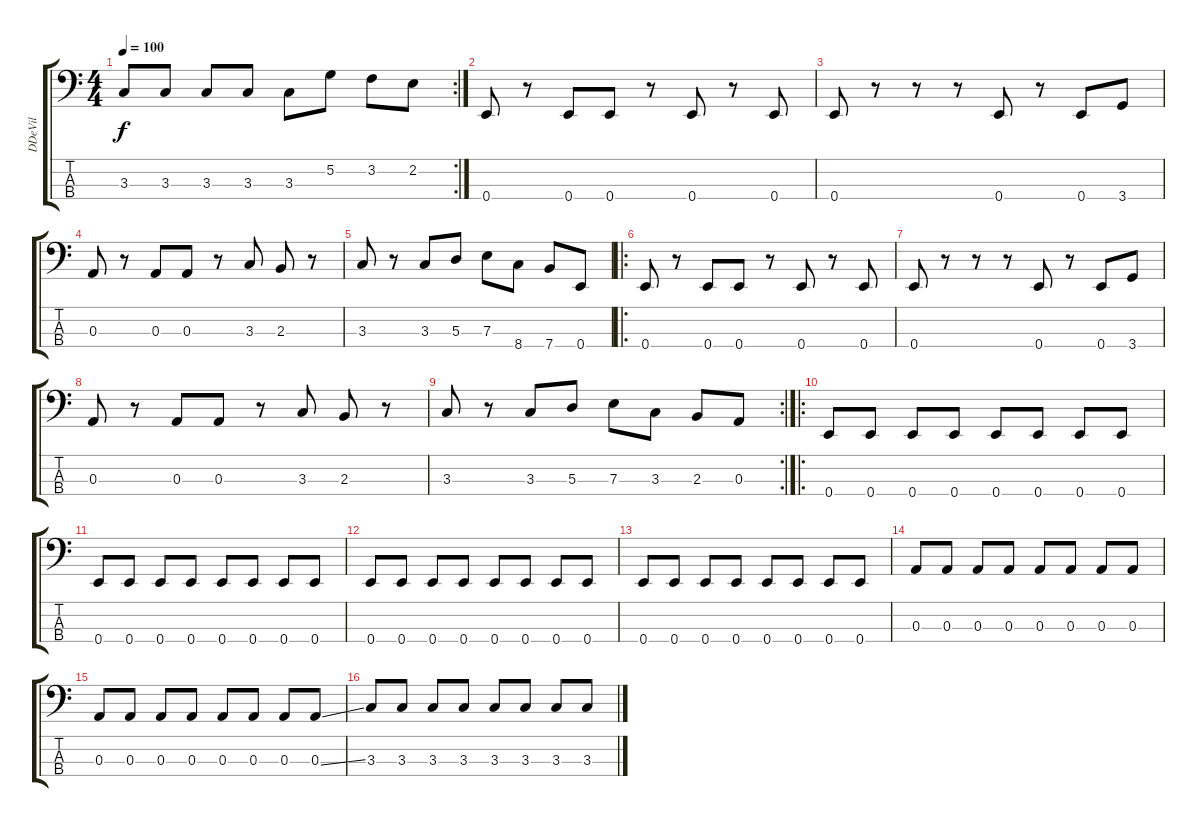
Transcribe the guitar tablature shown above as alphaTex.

\track ("DDeVil" "DDeVil") {instrument electricbassfinger}
\staff {score tabs}
\tuning (G2 D2 A1 E1) {hide}
\rc 2
\ts (4 4)
\tempo 100
\clef f4
\ks c
3.3.8{dy f} 3.3.8 3.3.8 3.3.8 3.3.8 5.2.8 3.2.8 2.2.8 |
0.4.8 r.8 0.4.8 0.4.8 r.8 0.4.8 r.8 0.4.8 |
0.4.8 r.8 r.8 r.8 0.4.8 r.8 0.4.8 3.4.8 |
0.3.8 r.8 0.3.8 0.3.8 r.8 3.3.8 2.3.8 r.8 |
3.3.8 r.8 3.3.8 5.3.8 7.3.8 8.4.8 7.4.8 0.4.8 |
\ro
0.4.8 r.8 0.4.8 0.4.8 r.8 0.4.8 r.8 0.4.8 |
0.4.8 r.8 r.8 r.8 0.4.8 r.8 0.4.8 3.4.8 |
0.3.8 r.8 0.3.8 0.3.8 r.8 3.3.8 2.3.8 r.8 |
\rc 2
3.3.8 r.8 3.3.8 5.3.8 7.3.8 3.3.8 2.3.8 0.3.8 |
\ro
0.4.8 0.4.8 0.4.8 0.4.8 0.4.8 0.4.8 0.4.8 0.4.8 |
0.4.8 0.4.8 0.4.8 0.4.8 0.4.8 0.4.8 0.4.8 0.4.8 |
0.4.8 0.4.8 0.4.8 0.4.8 0.4.8 0.4.8 0.4.8 0.4.8 |
0.4.8 0.4.8 0.4.8 0.4.8 0.4.8 0.4.8 0.4.8 0.4.8 |
0.3.8 0.3.8 0.3.8 0.3.8 0.3.8 0.3.8 0.3.8 0.3.8 |
0.3.8 0.3.8 0.3.8 0.3.8 0.3.8 0.3.8 0.3.8 0.3{ss}.8 |
3.3.8 3.3.8 3.3.8 3.3.8 3.3.8 3.3.8 3.3.8 3.3.8
